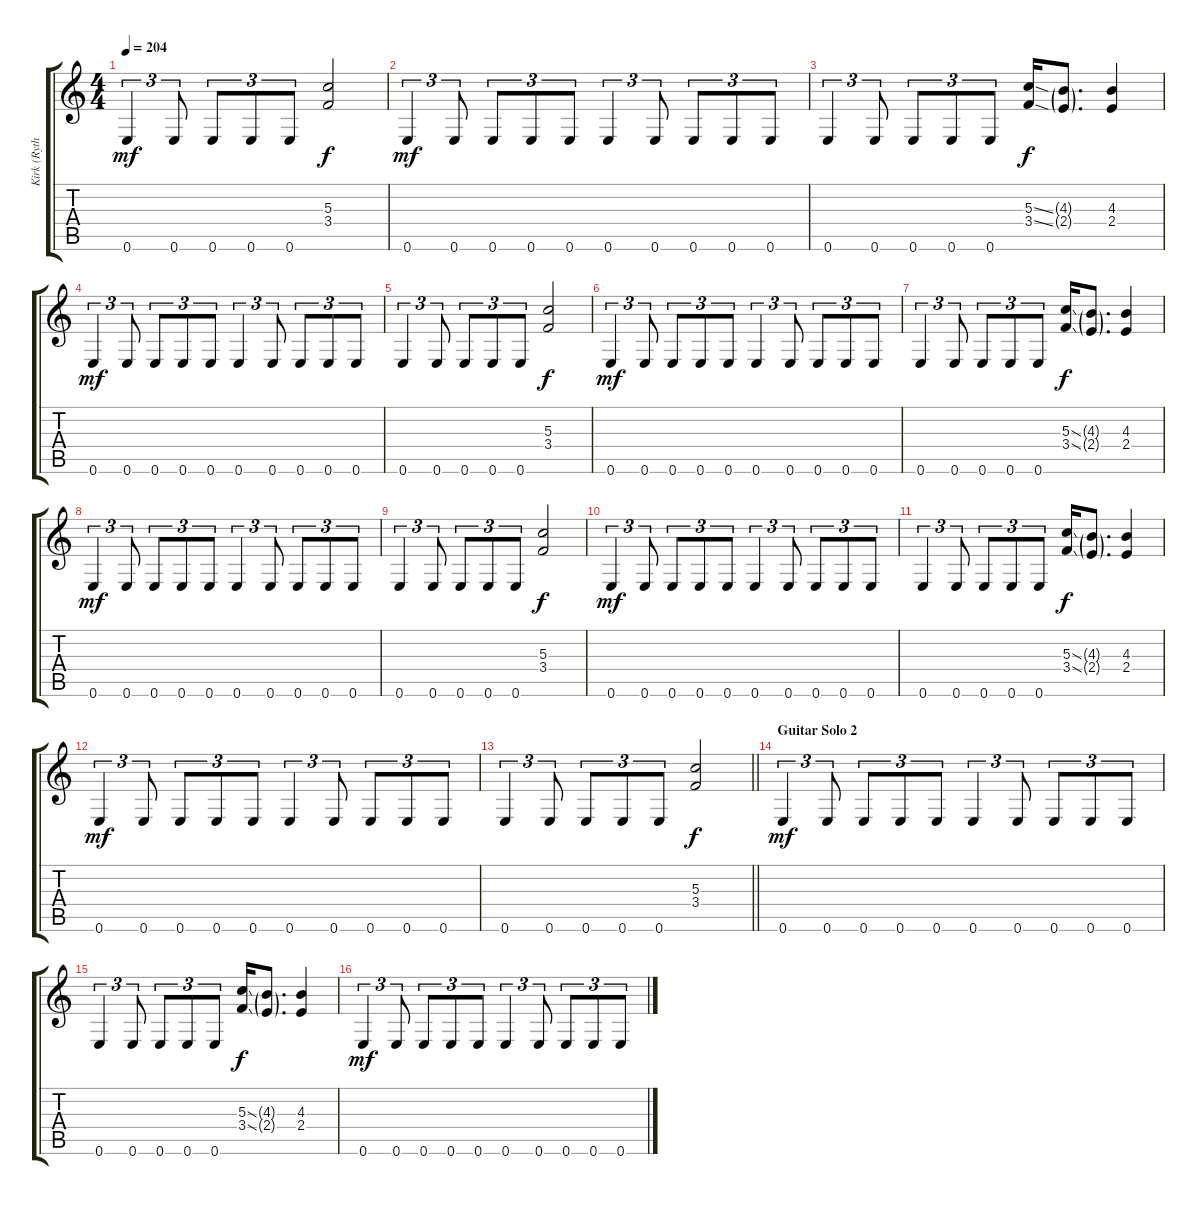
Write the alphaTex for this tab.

\track ("Kirk (Rythm guitar)" "Kirk (Ryth") {instrument overdrivenguitar}
\staff {score tabs}
\tuning (E4 B3 G3 D3 A2 E2) {hide}
\ts (4 4)
\tempo 204
\clef g2
\ks c
0.6.4{tu (3 2) dy mf} 0.6.8{tu (3 2)} 0.6.8{tu (3 2)} 0.6.8{tu (3 2)} 0.6.8{tu (3 2)} (5.3 3.4).2{dy f} |
0.6.4{tu (3 2) dy mf} 0.6.8{tu (3 2)} 0.6.8{tu (3 2)} 0.6.8{tu (3 2)} 0.6.8{tu (3 2)} 0.6.4{tu (3 2)} 0.6.8{tu (3 2)} 0.6.8{tu (3 2)} 0.6.8{tu (3 2)} 0.6.8{tu (3 2)} |
0.6.4{tu (3 2)} 0.6.8{tu (3 2)} 0.6.8{tu (3 2)} 0.6.8{tu (3 2)} 0.6.8{tu (3 2)} (5.3{ss} 3.4{ss}).16{dy f} (4.3{g} 2.4{g}).8{d} (4.3 2.4).4 |
0.6.4{tu (3 2) dy mf} 0.6.8{tu (3 2)} 0.6.8{tu (3 2)} 0.6.8{tu (3 2)} 0.6.8{tu (3 2)} 0.6.4{tu (3 2)} 0.6.8{tu (3 2)} 0.6.8{tu (3 2)} 0.6.8{tu (3 2)} 0.6.8{tu (3 2)} |
0.6.4{tu (3 2)} 0.6.8{tu (3 2)} 0.6.8{tu (3 2)} 0.6.8{tu (3 2)} 0.6.8{tu (3 2)} (5.3 3.4).2{dy f} |
0.6.4{tu (3 2) dy mf} 0.6.8{tu (3 2)} 0.6.8{tu (3 2)} 0.6.8{tu (3 2)} 0.6.8{tu (3 2)} 0.6.4{tu (3 2)} 0.6.8{tu (3 2)} 0.6.8{tu (3 2)} 0.6.8{tu (3 2)} 0.6.8{tu (3 2)} |
0.6.4{tu (3 2)} 0.6.8{tu (3 2)} 0.6.8{tu (3 2)} 0.6.8{tu (3 2)} 0.6.8{tu (3 2)} (5.3{ss} 3.4{ss}).16{dy f} (4.3{g} 2.4{g}).8{d} (4.3 2.4).4 |
0.6.4{tu (3 2) dy mf} 0.6.8{tu (3 2)} 0.6.8{tu (3 2)} 0.6.8{tu (3 2)} 0.6.8{tu (3 2)} 0.6.4{tu (3 2)} 0.6.8{tu (3 2)} 0.6.8{tu (3 2)} 0.6.8{tu (3 2)} 0.6.8{tu (3 2)} |
0.6.4{tu (3 2)} 0.6.8{tu (3 2)} 0.6.8{tu (3 2)} 0.6.8{tu (3 2)} 0.6.8{tu (3 2)} (5.3 3.4).2{dy f} |
0.6.4{tu (3 2) dy mf} 0.6.8{tu (3 2)} 0.6.8{tu (3 2)} 0.6.8{tu (3 2)} 0.6.8{tu (3 2)} 0.6.4{tu (3 2)} 0.6.8{tu (3 2)} 0.6.8{tu (3 2)} 0.6.8{tu (3 2)} 0.6.8{tu (3 2)} |
0.6.4{tu (3 2)} 0.6.8{tu (3 2)} 0.6.8{tu (3 2)} 0.6.8{tu (3 2)} 0.6.8{tu (3 2)} (5.3{ss} 3.4{ss}).16{dy f} (4.3{g} 2.4{g}).8{d} (4.3 2.4).4 |
0.6.4{tu (3 2) dy mf} 0.6.8{tu (3 2)} 0.6.8{tu (3 2)} 0.6.8{tu (3 2)} 0.6.8{tu (3 2)} 0.6.4{tu (3 2)} 0.6.8{tu (3 2)} 0.6.8{tu (3 2)} 0.6.8{tu (3 2)} 0.6.8{tu (3 2)} |
\barLineRight lightlight
0.6.4{tu (3 2)} 0.6.8{tu (3 2)} 0.6.8{tu (3 2)} 0.6.8{tu (3 2)} 0.6.8{tu (3 2)} (5.3 3.4).2{dy f} |
\section ("" "Guitar Solo 2")
0.6.4{tu (3 2) dy mf} 0.6.8{tu (3 2)} 0.6.8{tu (3 2)} 0.6.8{tu (3 2)} 0.6.8{tu (3 2)} 0.6.4{tu (3 2)} 0.6.8{tu (3 2)} 0.6.8{tu (3 2)} 0.6.8{tu (3 2)} 0.6.8{tu (3 2)} |
0.6.4{tu (3 2)} 0.6.8{tu (3 2)} 0.6.8{tu (3 2)} 0.6.8{tu (3 2)} 0.6.8{tu (3 2)} (5.3{ss} 3.4{ss}).16{dy f} (4.3{g} 2.4{g}).8{d} (4.3 2.4).4 |
0.6.4{tu (3 2) dy mf} 0.6.8{tu (3 2)} 0.6.8{tu (3 2)} 0.6.8{tu (3 2)} 0.6.8{tu (3 2)} 0.6.4{tu (3 2)} 0.6.8{tu (3 2)} 0.6.8{tu (3 2)} 0.6.8{tu (3 2)} 0.6.8{tu (3 2)}
